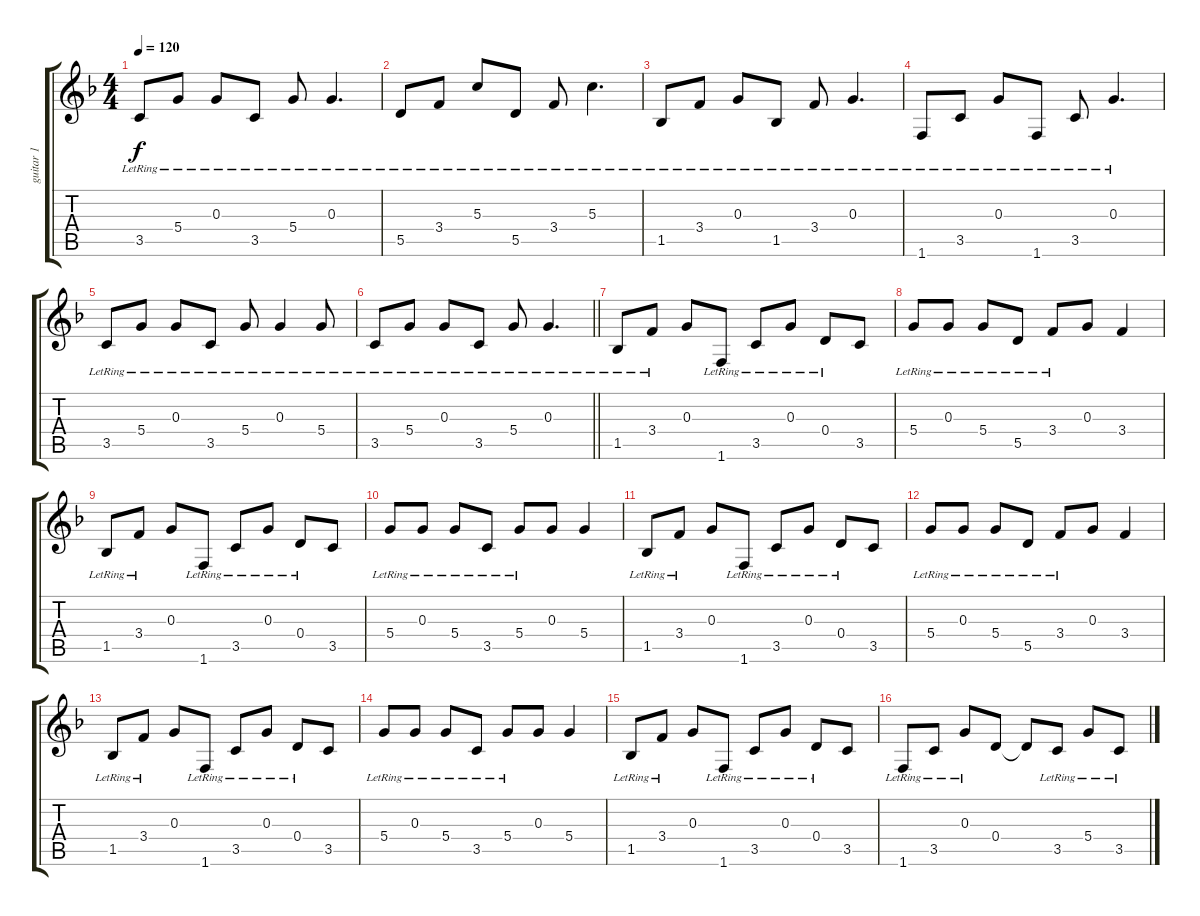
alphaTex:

\track ("guitar 1" "guitar 1") {instrument electricguitarjazz}
\staff {score tabs}
\tuning (E4 B3 G3 D3 A2 E2) {hide}
\ts (4 4)
\tempo 120
\clef g2
\ks f
3.5{lr}.8{dy f} 5.4{lr}.8 0.3{lr}.8 3.5{lr}.8 5.4{lr}.8 0.3{lr}.4{d} |
5.5{lr}.8 3.4{lr}.8 5.3{lr}.8 5.5{lr}.8 3.4{lr}.8 5.3{lr}.4{d} |
1.5{lr}.8 3.4{lr}.8 0.3{lr}.8 1.5{lr}.8 3.4{lr}.8 0.3{lr}.4{d} |
1.6{lr}.8 3.5{lr}.8 0.3{lr}.8 1.6{lr}.8 3.5{lr}.8 0.3{lr}.4{d} |
3.5{lr}.8 5.4{lr}.8 0.3{lr}.8 3.5{lr}.8 5.4{lr}.8 0.3{lr}.4 5.4{lr}.8 |
\barLineRight lightlight
3.5{lr}.8 5.4{lr}.8 0.3{lr}.8 3.5{lr}.8 5.4{lr}.8 0.3{lr}.4{d} |
1.5{lr}.8 3.4{lr}.8 0.3.8 1.6{lr}.8 3.5{lr}.8 0.3{lr}.8 0.4{lr}.8 3.5.8 |
5.4{lr}.8 0.3{lr}.8 5.4{lr}.8 5.5{lr}.8 3.4{lr}.8 0.3.8 3.4.4 |
1.5{lr}.8 3.4{lr}.8 0.3.8 1.6{lr}.8 3.5{lr}.8 0.3{lr}.8 0.4{lr}.8 3.5.8 |
5.4{lr}.8 0.3{lr}.8 5.4{lr}.8 3.5{lr}.8 5.4{lr}.8 0.3.8 5.4.4 |
1.5{lr}.8 3.4{lr}.8 0.3.8 1.6{lr}.8 3.5{lr}.8 0.3{lr}.8 0.4{lr}.8 3.5.8 |
5.4{lr}.8 0.3{lr}.8 5.4{lr}.8 5.5{lr}.8 3.4{lr}.8 0.3.8 3.4.4 |
1.5{lr}.8 3.4{lr}.8 0.3.8 1.6{lr}.8 3.5{lr}.8 0.3{lr}.8 0.4{lr}.8 3.5.8 |
5.4{lr}.8 0.3{lr}.8 5.4{lr}.8 3.5{lr}.8 5.4{lr}.8 0.3.8 5.4.4 |
1.5{lr}.8 3.4{lr}.8 0.3.8 1.6{lr}.8 3.5{lr}.8 0.3{lr}.8 0.4{lr}.8 3.5.8 |
1.6{lr}.8 3.5{lr}.8 0.3{lr}.8 0.4.8 0.4{t}.8 3.5{lr}.8 5.4{lr}.8 3.5{lr}.8
